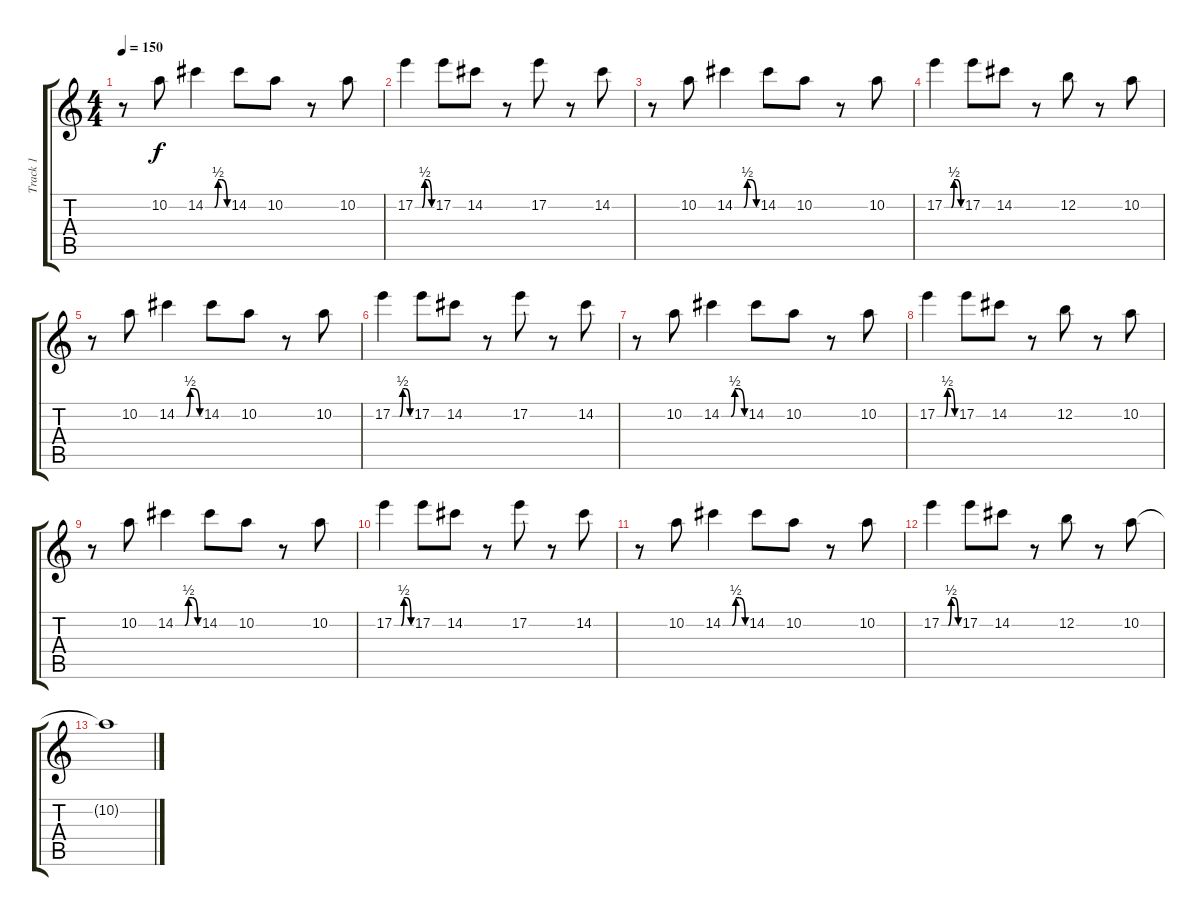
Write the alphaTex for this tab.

\track ("Track 1" "Track 1") {instrument electricguitarjazz}
\staff {score tabs}
\tuning (E4 B3 G3 D3 A2 E2) {hide}
\ts (4 4)
\tempo 150
\clef g2
\ks c
r.8{dy f} 10.2.8 14.2{be (custom 0 0 25 0 35 2 45 2 60 0)}.4 14.2.8 10.2.8 r.8 10.2.8 |
17.2{be (custom 0 0 25 0 35 2 45 2 60 0)}.4 17.2.8 14.2.8 r.8 17.2.8 r.8 14.2.8 |
r.8 10.2.8 14.2{be (custom 0 0 25 0 35 2 45 2 60 0)}.4 14.2.8 10.2.8 r.8 10.2.8 |
17.2{be (custom 0 0 25 0 35 2 45 2 60 0)}.4 17.2.8 14.2.8 r.8 12.2.8 r.8 10.2.8 |
r.8 10.2.8 14.2{be (custom 0 0 25 0 35 2 45 2 60 0)}.4 14.2.8 10.2.8 r.8 10.2.8 |
17.2{be (custom 0 0 25 0 35 2 45 2 60 0)}.4 17.2.8 14.2.8 r.8 17.2.8 r.8 14.2.8 |
r.8 10.2.8 14.2{be (custom 0 0 25 0 35 2 45 2 60 0)}.4 14.2.8 10.2.8 r.8 10.2.8 |
17.2{be (custom 0 0 25 0 35 2 45 2 60 0)}.4 17.2.8 14.2.8 r.8 12.2.8 r.8 10.2.8 |
r.8 10.2.8 14.2{be (custom 0 0 25 0 35 2 45 2 60 0)}.4 14.2.8 10.2.8 r.8 10.2.8 |
17.2{be (custom 0 0 25 0 35 2 45 2 60 0)}.4 17.2.8 14.2.8 r.8 17.2.8 r.8 14.2.8 |
r.8 10.2.8 14.2{be (custom 0 0 25 0 35 2 45 2 60 0)}.4 14.2.8 10.2.8 r.8 10.2.8 |
17.2{be (custom 0 0 25 0 35 2 45 2 60 0)}.4 17.2.8 14.2.8 r.8 12.2.8 r.8 10.2.8 |
10.2{t}.1
